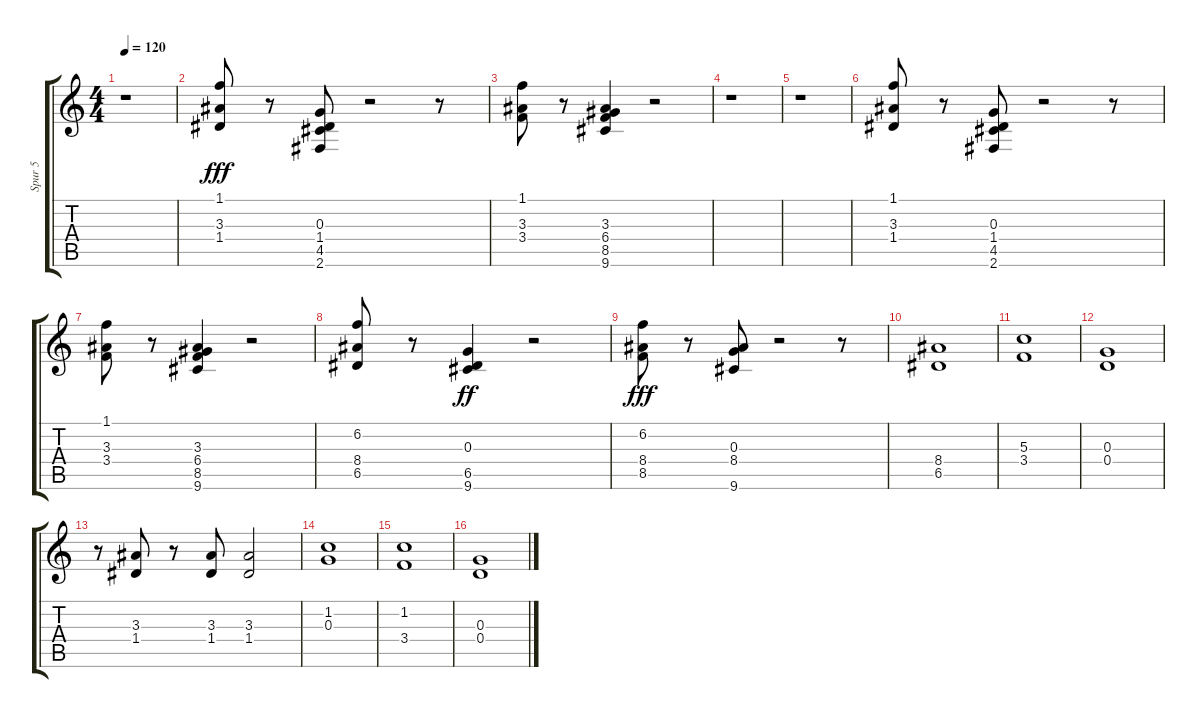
\track ("Spur 5" "Spur 5") {instrument distortionguitar}
\staff {score tabs}
\tuning (E4 B3 G3 D3 A2 E2) {hide}
\ts (4 4)
\tempo 120
\clef g2
\ks c
r.1{dy fff} |
(1.1 3.3 1.4).8 r.8 (0.3 1.4 4.5 2.6).8 r.2 r.8 |
(1.1 3.3 3.4).8 r.8 (3.3 6.4 8.5 9.6).4 r.2 |
r.1 |
r.1 |
(1.1 3.3 1.4).8 r.8 (0.3 1.4 4.5 2.6).8 r.2 r.8 |
(1.1 3.3 3.4).8 r.8 (3.3 6.4 8.5 9.6).4 r.2 |
(6.2 8.4 6.5).8 r.8 (0.3 6.5 9.6).4{dy ff} r.2 |
(6.2 8.4 8.5).8{dy fff} r.8 (0.3 8.4 9.6).8 r.2 r.8 |
(8.4 6.5).1 |
(5.3 3.4).1 |
(0.3 0.4).1 |
r.8 (3.3 1.4).8 r.8 (3.3 1.4).8 (3.3 1.4).2 |
(1.2 0.3).1 |
(1.2 3.4).1 |
(0.3 0.4).1
